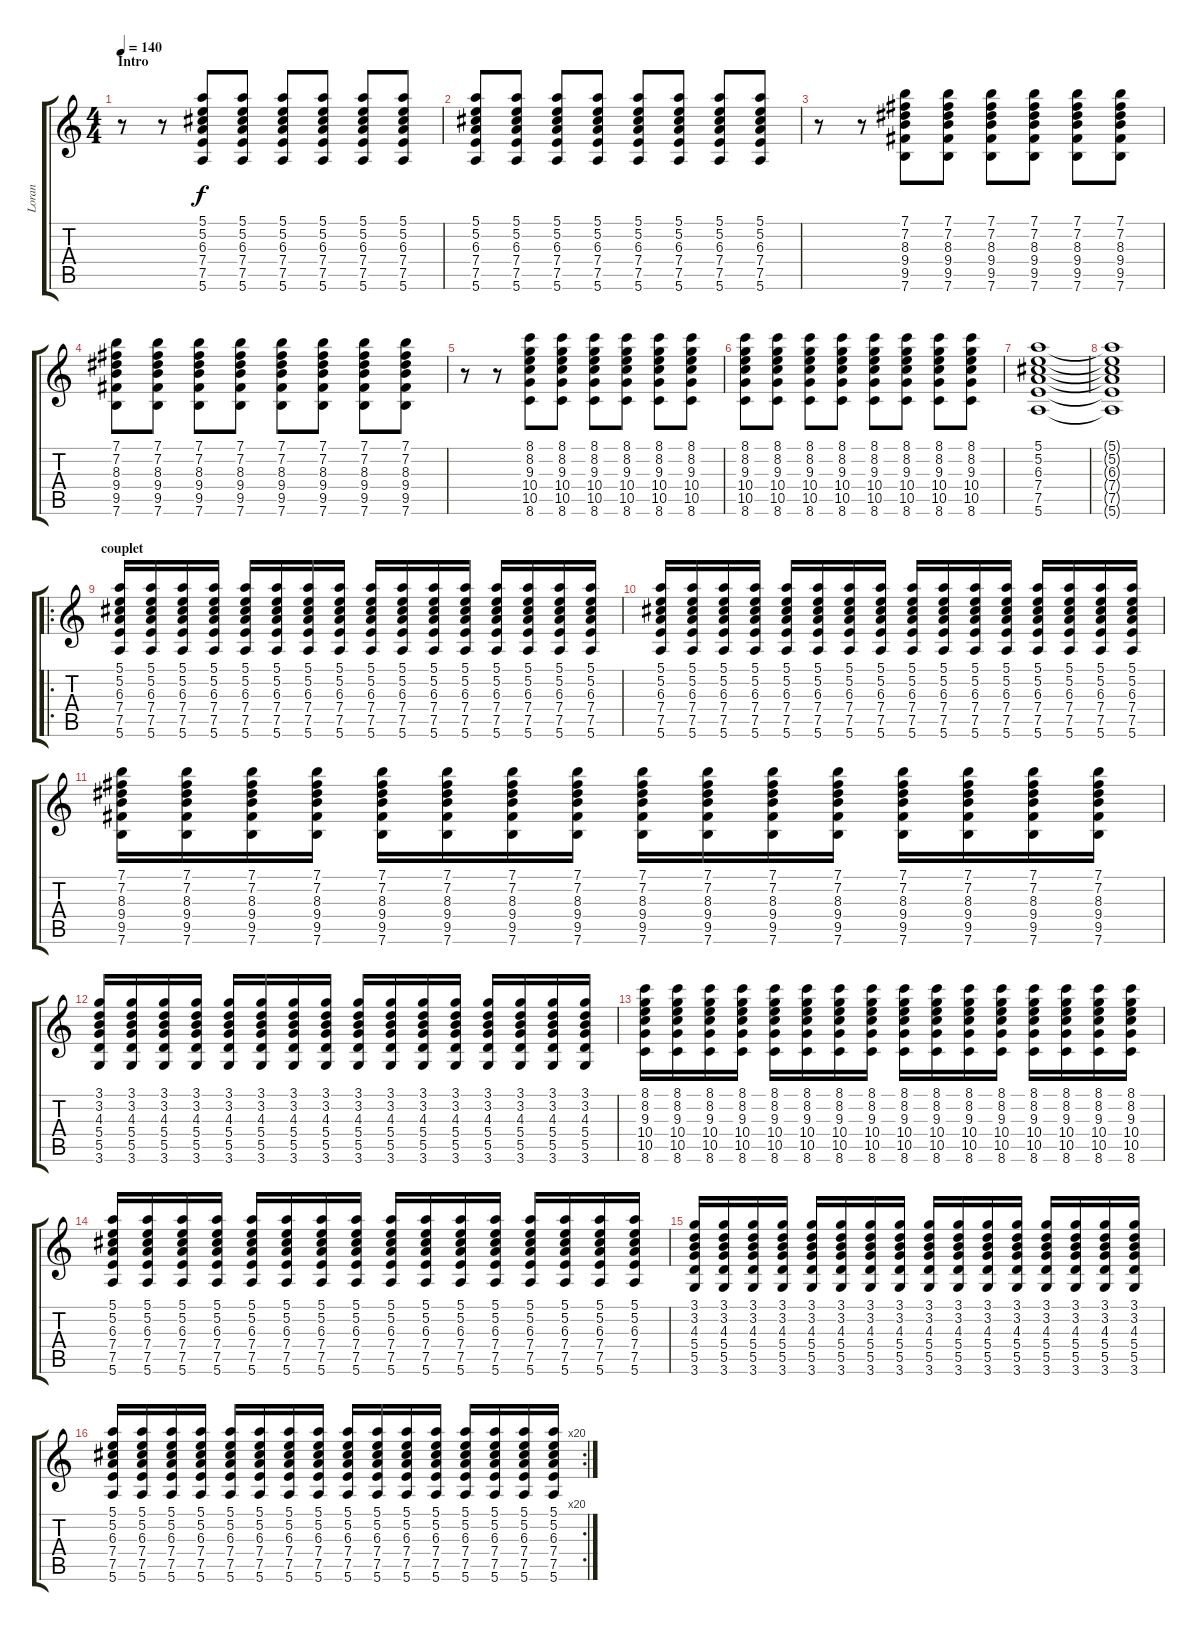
\track ("Loran" "Loran") {instrument overdrivenguitar}
\staff {score tabs}
\tuning (E4 B3 G3 D3 A2 E2) {hide}
\ts (4 4)
\section ("" "Intro")
\tempo 140
\clef g2
\ks c
r.8{dy f instrument overdrivenguitar} r.8 (5.1 5.2 6.3 7.4 7.5 5.6).8 (5.1 5.2 6.3 7.4 7.5 5.6).8 (5.1 5.2 6.3 7.4 7.5 5.6).8 (5.1 5.2 6.3 7.4 7.5 5.6).8 (5.1 5.2 6.3 7.4 7.5 5.6).8 (5.1 5.2 6.3 7.4 7.5 5.6).8 |
(5.1 5.2 6.3 7.4 7.5 5.6).8 (5.1 5.2 6.3 7.4 7.5 5.6).8 (5.1 5.2 6.3 7.4 7.5 5.6).8 (5.1 5.2 6.3 7.4 7.5 5.6).8 (5.1 5.2 6.3 7.4 7.5 5.6).8 (5.1 5.2 6.3 7.4 7.5 5.6).8 (5.1 5.2 6.3 7.4 7.5 5.6).8 (5.1 5.2 6.3 7.4 7.5 5.6).8 |
r.8 r.8 (7.1 7.2 8.3 9.4 9.5 7.6).8 (7.1 7.2 8.3 9.4 9.5 7.6).8 (7.1 7.2 8.3 9.4 9.5 7.6).8 (7.1 7.2 8.3 9.4 9.5 7.6).8 (7.1 7.2 8.3 9.4 9.5 7.6).8 (7.1 7.2 8.3 9.4 9.5 7.6).8 |
(7.1 7.2 8.3 9.4 9.5 7.6).8 (7.1 7.2 8.3 9.4 9.5 7.6).8 (7.1 7.2 8.3 9.4 9.5 7.6).8 (7.1 7.2 8.3 9.4 9.5 7.6).8 (7.1 7.2 8.3 9.4 9.5 7.6).8 (7.1 7.2 8.3 9.4 9.5 7.6).8 (7.1 7.2 8.3 9.4 9.5 7.6).8 (7.1 7.2 8.3 9.4 9.5 7.6).8 |
r.8 r.8 (8.1 8.2 9.3 10.4 10.5 8.6).8 (8.1 8.2 9.3 10.4 10.5 8.6).8 (8.1 8.2 9.3 10.4 10.5 8.6).8 (8.1 8.2 9.3 10.4 10.5 8.6).8 (8.1 8.2 9.3 10.4 10.5 8.6).8 (8.1 8.2 9.3 10.4 10.5 8.6).8 |
(8.1 8.2 9.3 10.4 10.5 8.6).8 (8.1 8.2 9.3 10.4 10.5 8.6).8 (8.1 8.2 9.3 10.4 10.5 8.6).8 (8.1 8.2 9.3 10.4 10.5 8.6).8 (8.1 8.2 9.3 10.4 10.5 8.6).8 (8.1 8.2 9.3 10.4 10.5 8.6).8 (8.1 8.2 9.3 10.4 10.5 8.6).8 (8.1 8.2 9.3 10.4 10.5 8.6).8 |
(5.1 5.2 6.3 7.4 7.5 5.6).1 |
(5.1{t} 5.2{t} 6.3{t} 7.4{t} 7.5{t} 5.6{t}).1 |
\ro
\section ("" "couplet")
(5.1 5.2 6.3 7.4 7.5 5.6).16 (5.1 5.2 6.3 7.4 7.5 5.6).16 (5.1 5.2 6.3 7.4 7.5 5.6).16 (5.1 5.2 6.3 7.4 7.5 5.6).16 (5.1 5.2 6.3 7.4 7.5 5.6).16 (5.1 5.2 6.3 7.4 7.5 5.6).16 (5.1 5.2 6.3 7.4 7.5 5.6).16 (5.1 5.2 6.3 7.4 7.5 5.6).16 (5.1 5.2 6.3 7.4 7.5 5.6).16 (5.1 5.2 6.3 7.4 7.5 5.6).16 (5.1 5.2 6.3 7.4 7.5 5.6).16 (5.1 5.2 6.3 7.4 7.5 5.6).16 (5.1 5.2 6.3 7.4 7.5 5.6).16 (5.1 5.2 6.3 7.4 7.5 5.6).16 (5.1 5.2 6.3 7.4 7.5 5.6).16 (5.1 5.2 6.3 7.4 7.5 5.6).16 |
(5.1 5.2 6.3 7.4 7.5 5.6).16 (5.1 5.2 6.3 7.4 7.5 5.6).16 (5.1 5.2 6.3 7.4 7.5 5.6).16 (5.1 5.2 6.3 7.4 7.5 5.6).16 (5.1 5.2 6.3 7.4 7.5 5.6).16 (5.1 5.2 6.3 7.4 7.5 5.6).16 (5.1 5.2 6.3 7.4 7.5 5.6).16 (5.1 5.2 6.3 7.4 7.5 5.6).16 (5.1 5.2 6.3 7.4 7.5 5.6).16 (5.1 5.2 6.3 7.4 7.5 5.6).16 (5.1 5.2 6.3 7.4 7.5 5.6).16 (5.1 5.2 6.3 7.4 7.5 5.6).16 (5.1 5.2 6.3 7.4 7.5 5.6).16 (5.1 5.2 6.3 7.4 7.5 5.6).16 (5.1 5.2 6.3 7.4 7.5 5.6).16 (5.1 5.2 6.3 7.4 7.5 5.6).16 |
(7.1 7.2 8.3 9.4 9.5 7.6).16 (7.1 7.2 8.3 9.4 9.5 7.6).16 (7.1 7.2 8.3 9.4 9.5 7.6).16 (7.1 7.2 8.3 9.4 9.5 7.6).16 (7.1 7.2 8.3 9.4 9.5 7.6).16 (7.1 7.2 8.3 9.4 9.5 7.6).16 (7.1 7.2 8.3 9.4 9.5 7.6).16 (7.1 7.2 8.3 9.4 9.5 7.6).16 (7.1 7.2 8.3 9.4 9.5 7.6).16 (7.1 7.2 8.3 9.4 9.5 7.6).16 (7.1 7.2 8.3 9.4 9.5 7.6).16 (7.1 7.2 8.3 9.4 9.5 7.6).16 (7.1 7.2 8.3 9.4 9.5 7.6).16 (7.1 7.2 8.3 9.4 9.5 7.6).16 (7.1 7.2 8.3 9.4 9.5 7.6).16 (7.1 7.2 8.3 9.4 9.5 7.6).16 |
(3.1 3.2 4.3 5.4 5.5 3.6).16 (3.1 3.2 4.3 5.4 5.5 3.6).16 (3.1 3.2 4.3 5.4 5.5 3.6).16 (3.1 3.2 4.3 5.4 5.5 3.6).16 (3.1 3.2 4.3 5.4 5.5 3.6).16 (3.1 3.2 4.3 5.4 5.5 3.6).16 (3.1 3.2 4.3 5.4 5.5 3.6).16 (3.1 3.2 4.3 5.4 5.5 3.6).16 (3.1 3.2 4.3 5.4 5.5 3.6).16 (3.1 3.2 4.3 5.4 5.5 3.6).16 (3.1 3.2 4.3 5.4 5.5 3.6).16 (3.1 3.2 4.3 5.4 5.5 3.6).16 (3.1 3.2 4.3 5.4 5.5 3.6).16 (3.1 3.2 4.3 5.4 5.5 3.6).16 (3.1 3.2 4.3 5.4 5.5 3.6).16 (3.1 3.2 4.3 5.4 5.5 3.6).16 |
(8.1 8.2 9.3 10.4 10.5 8.6).16 (8.1 8.2 9.3 10.4 10.5 8.6).16 (8.1 8.2 9.3 10.4 10.5 8.6).16 (8.1 8.2 9.3 10.4 10.5 8.6).16 (8.1 8.2 9.3 10.4 10.5 8.6).16 (8.1 8.2 9.3 10.4 10.5 8.6).16 (8.1 8.2 9.3 10.4 10.5 8.6).16 (8.1 8.2 9.3 10.4 10.5 8.6).16 (8.1 8.2 9.3 10.4 10.5 8.6).16 (8.1 8.2 9.3 10.4 10.5 8.6).16 (8.1 8.2 9.3 10.4 10.5 8.6).16 (8.1 8.2 9.3 10.4 10.5 8.6).16 (8.1 8.2 9.3 10.4 10.5 8.6).16 (8.1 8.2 9.3 10.4 10.5 8.6).16 (8.1 8.2 9.3 10.4 10.5 8.6).16 (8.1 8.2 9.3 10.4 10.5 8.6).16 |
(5.1 5.2 6.3 7.4 7.5 5.6).16 (5.1 5.2 6.3 7.4 7.5 5.6).16 (5.1 5.2 6.3 7.4 7.5 5.6).16 (5.1 5.2 6.3 7.4 7.5 5.6).16 (5.1 5.2 6.3 7.4 7.5 5.6).16 (5.1 5.2 6.3 7.4 7.5 5.6).16 (5.1 5.2 6.3 7.4 7.5 5.6).16 (5.1 5.2 6.3 7.4 7.5 5.6).16 (5.1 5.2 6.3 7.4 7.5 5.6).16 (5.1 5.2 6.3 7.4 7.5 5.6).16 (5.1 5.2 6.3 7.4 7.5 5.6).16 (5.1 5.2 6.3 7.4 7.5 5.6).16 (5.1 5.2 6.3 7.4 7.5 5.6).16 (5.1 5.2 6.3 7.4 7.5 5.6).16 (5.1 5.2 6.3 7.4 7.5 5.6).16 (5.1 5.2 6.3 7.4 7.5 5.6).16 |
(3.1 3.2 4.3 5.4 5.5 3.6).16 (3.1 3.2 4.3 5.4 5.5 3.6).16 (3.1 3.2 4.3 5.4 5.5 3.6).16 (3.1 3.2 4.3 5.4 5.5 3.6).16 (3.1 3.2 4.3 5.4 5.5 3.6).16 (3.1 3.2 4.3 5.4 5.5 3.6).16 (3.1 3.2 4.3 5.4 5.5 3.6).16 (3.1 3.2 4.3 5.4 5.5 3.6).16 (3.1 3.2 4.3 5.4 5.5 3.6).16 (3.1 3.2 4.3 5.4 5.5 3.6).16 (3.1 3.2 4.3 5.4 5.5 3.6).16 (3.1 3.2 4.3 5.4 5.5 3.6).16 (3.1 3.2 4.3 5.4 5.5 3.6).16 (3.1 3.2 4.3 5.4 5.5 3.6).16 (3.1 3.2 4.3 5.4 5.5 3.6).16 (3.1 3.2 4.3 5.4 5.5 3.6).16 |
\rc 20
(5.1 5.2 6.3 7.4 7.5 5.6).16 (5.1 5.2 6.3 7.4 7.5 5.6).16 (5.1 5.2 6.3 7.4 7.5 5.6).16 (5.1 5.2 6.3 7.4 7.5 5.6).16 (5.1 5.2 6.3 7.4 7.5 5.6).16 (5.1 5.2 6.3 7.4 7.5 5.6).16 (5.1 5.2 6.3 7.4 7.5 5.6).16 (5.1 5.2 6.3 7.4 7.5 5.6).16 (5.1 5.2 6.3 7.4 7.5 5.6).16 (5.1 5.2 6.3 7.4 7.5 5.6).16 (5.1 5.2 6.3 7.4 7.5 5.6).16 (5.1 5.2 6.3 7.4 7.5 5.6).16 (5.1 5.2 6.3 7.4 7.5 5.6).16 (5.1 5.2 6.3 7.4 7.5 5.6).16 (5.1 5.2 6.3 7.4 7.5 5.6).16 (5.1 5.2 6.3 7.4 7.5 5.6).16
